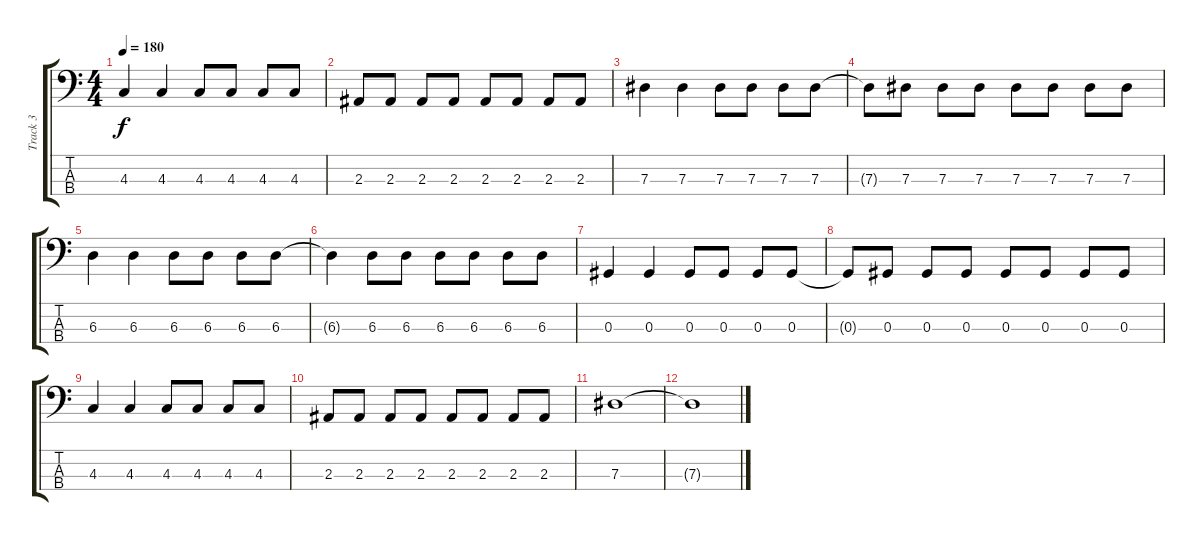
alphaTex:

\track ("Track 3" "Track 3") {instrument electricbassfinger}
\staff {score tabs}
\tuning (Gb2 Db2 Ab1 Eb1) {hide}
\ts (4 4)
\tempo 180
\clef f4
\ks c
4.3.4{dy f} 4.3.4 4.3.8 4.3.8 4.3.8 4.3.8 |
2.3.8 2.3.8 2.3.8 2.3.8 2.3.8 2.3.8 2.3.8 2.3.8 |
7.3.4 7.3.4 7.3.8 7.3.8 7.3.8 7.3.8 |
7.3{t}.8 7.3.8 7.3.8 7.3.8 7.3.8 7.3.8 7.3.8 7.3.8 |
6.3.4 6.3.4 6.3.8 6.3.8 6.3.8 6.3.8 |
6.3{t}.4 6.3.8 6.3.8 6.3.8 6.3.8 6.3.8 6.3.8 |
0.3.4 0.3.4 0.3.8 0.3.8 0.3.8 0.3.8 |
0.3{t}.8 0.3.8 0.3.8 0.3.8 0.3.8 0.3.8 0.3.8 0.3.8 |
4.3.4 4.3.4 4.3.8 4.3.8 4.3.8 4.3.8 |
2.3.8 2.3.8 2.3.8 2.3.8 2.3.8 2.3.8 2.3.8 2.3.8 |
7.3.1 |
7.3{t}.1
